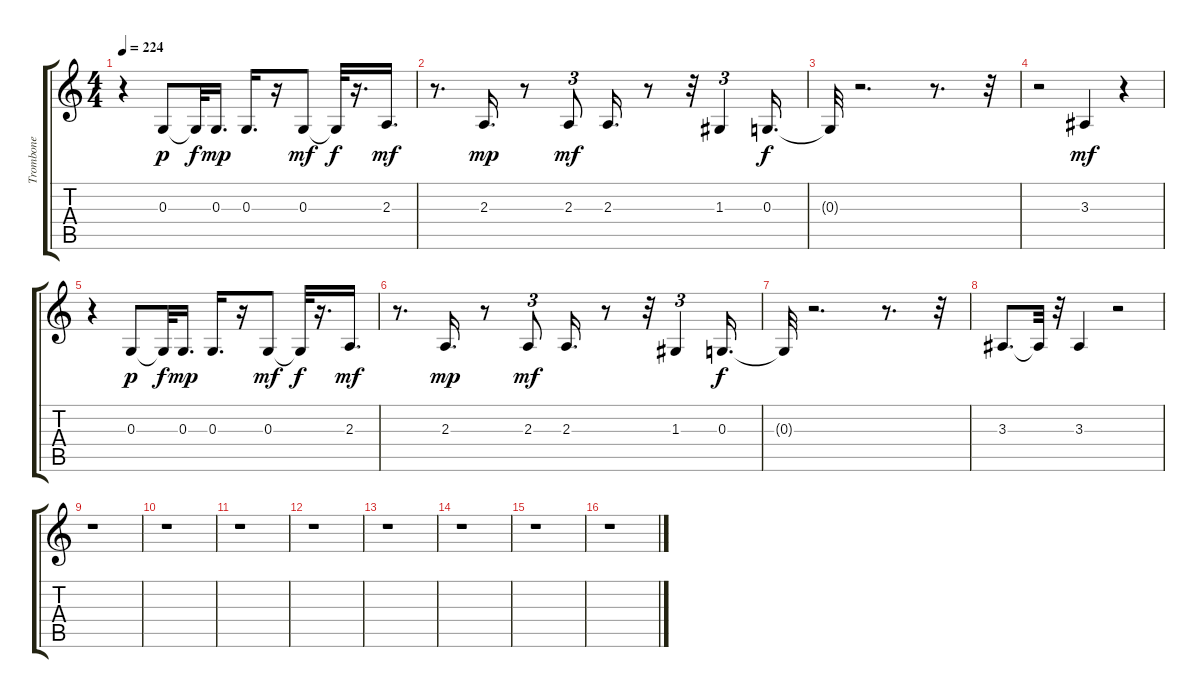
\track ("Trombone" "Trombone") {instrument trombone}
\staff {score tabs}
\tuning (E4 B3 G3 D3 A2 E2) {hide}
\ts (4 4)
\tempo 224
\clef g2
\ks c
r.4{dy mf} 0.3.8{dy p} 0.3{t}.32{dy f} 0.3.16{d dy mp} 0.3.16{d} r.16 0.3.8{dy mf} 0.3{t}.32{dy f} r.16{d} 2.3.16{d dy mf} |
r.8{d} 2.3.16{d dy mp} r.8 2.3.8{tu (3 2) dy mf} 2.3.16{d} r.8 r.32 1.3.4{tu (3 2)} 0.3.16{d dy f} |
0.3{t}.32 r.2{d} r.8{d} r.32 |
r.2 3.3.4{dy mf} r.4 |
r.4 0.3.8{dy p} 0.3{t}.32{dy f} 0.3.16{d dy mp} 0.3.16{d} r.16 0.3.8{dy mf} 0.3{t}.32{dy f} r.16{d} 2.3.16{d dy mf} |
r.8{d} 2.3.16{d dy mp} r.8 2.3.8{tu (3 2) dy mf} 2.3.16{d} r.8 r.32 1.3.4{tu (3 2)} 0.3.16{d dy f} |
0.3{t}.32 r.2{d} r.8{d} r.32 |
3.3.8{d} 3.3{t}.32 r.32 3.3.4 r.2 |
r.1 |
r.1 |
r.1 |
r.1 |
r.1 |
r.1 |
r.1 |
r.1
